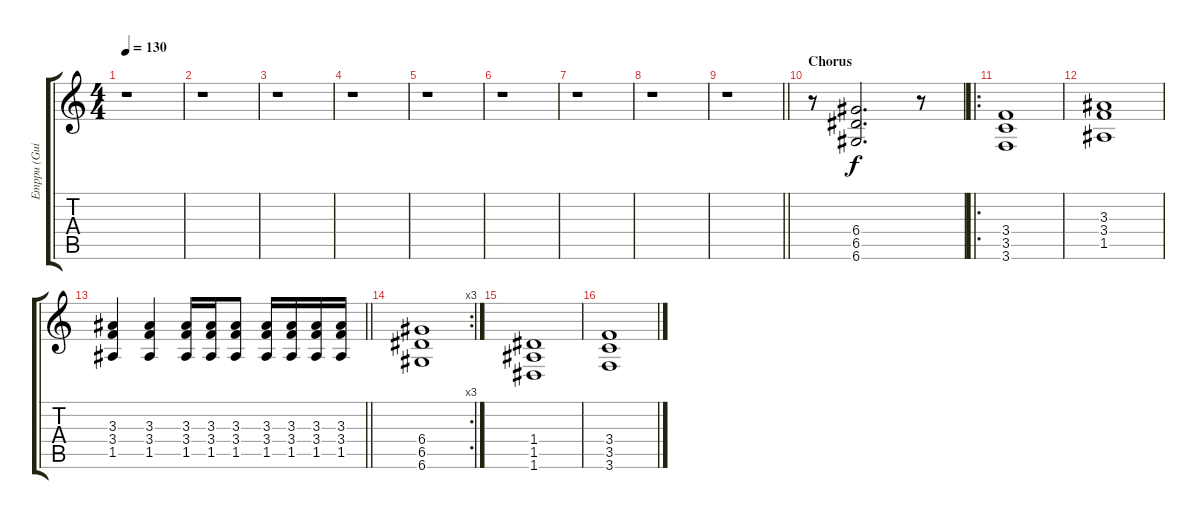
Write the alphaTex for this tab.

\track ("Emppu (Guitar1)" "Emppu (Gui") {instrument overdrivenguitar}
\staff {score tabs}
\tuning (E4 B3 G3 D3 A2 D2) {hide}
\ts (4 4)
\tempo 130
\clef g2
\ks c
r.1{dy f} |
r.1 |
r.1 |
r.1 |
r.1 |
r.1 |
r.1 |
r.1 |
\barLineRight lightlight
r.1 |
\section ("" "Chorus")
r.8 (6.4 6.5 6.6).2{d} r.8 |
\ro
(3.4 3.5 3.6).1 |
(3.3 3.4 1.5).1 |
\barLineRight lightlight
(3.3 3.4 1.5).4 (3.3 3.4 1.5).4 (3.3 3.4 1.5).16 (3.3 3.4 1.5).16 (3.3 3.4 1.5).8 (3.3 3.4 1.5).16 (3.3 3.4 1.5).16 (3.3 3.4 1.5).16 (3.3 3.4 1.5).16 |
\rc 3
(6.4 6.5 6.6).1 |
(1.4 1.5 1.6).1 |
(3.4 3.5 3.6).1
